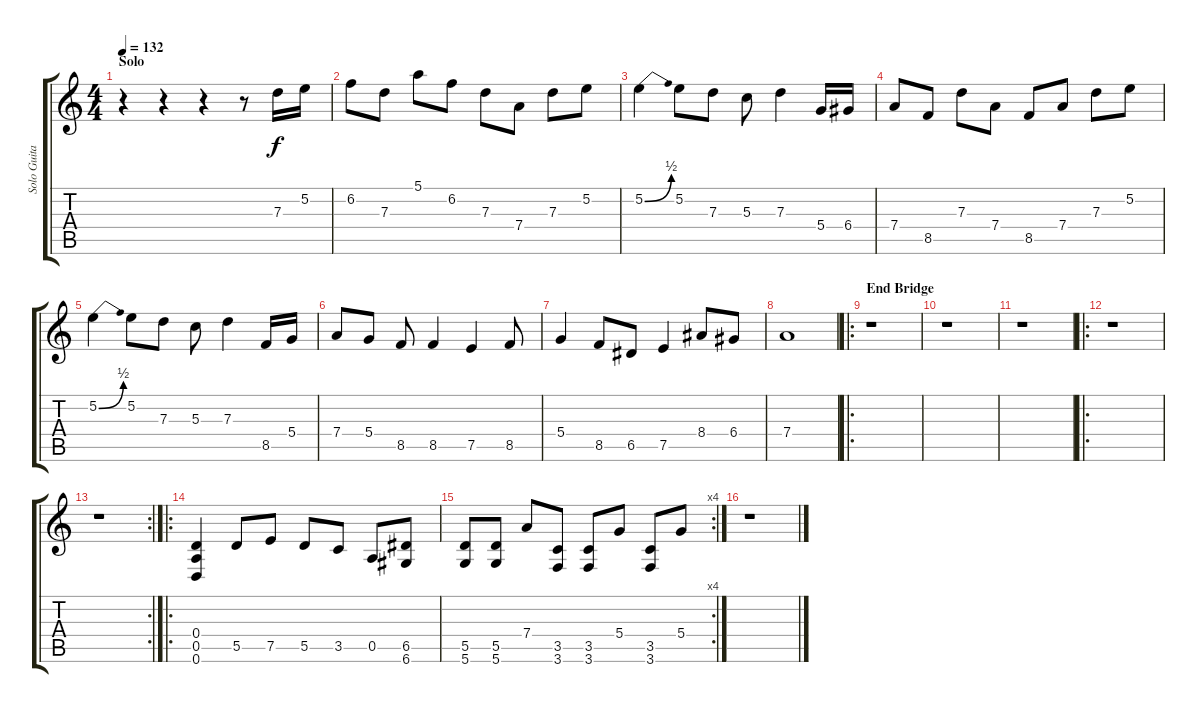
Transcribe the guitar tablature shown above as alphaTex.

\track ("Solo Guitar" "Solo Guita") {instrument overdrivenguitar}
\staff {score tabs}
\tuning (E4 B3 G3 D3 A2 D2) {hide}
\ts (4 4)
\section ("" "Solo")
\tempo 132
\clef g2
\ks c
r.4{dy f} r.4 r.4 r.8 7.3.16 5.2.16 |
6.2.8 7.3.8 5.1.8 6.2.8 7.3.8 7.4.8 7.3.8 5.2.8 |
5.2{be (bend 0 0 60 2)}.4 5.2.8 7.3.8 5.3.8 7.3.4 5.4.16 6.4.16 |
7.4.8 8.5.8 7.3.8 7.4.8 8.5.8 7.4.8 7.3.8 5.2.8 |
5.2{be (bend 0 0 60 2)}.4 5.2.8 7.3.8 5.3.8 7.3.4 8.5.16 5.4.16 |
7.4.8 5.4.8 8.5.8 8.5.4 7.5.4 8.5.8 |
5.4.4 8.5.8 6.5.8 7.5.4 8.4.8 6.4.8 |
7.4.1 |
\ro
\section ("" "End Bridge")
r.1 |
r.1 |
r.1 |
\ro
r.1 |
\rc 2
r.1 |
\ro
(0.4 0.5 0.6).4 5.5.8 7.5.8 5.5.8 3.5.8 0.5.8 (6.5 6.6).8 |
\rc 4
(5.5 5.6).8 (5.5 5.6).8 7.4.8 (3.5 3.6).8 (3.5 3.6).8 5.4.8 (3.5 3.6).8 5.4.8 |
r.1
